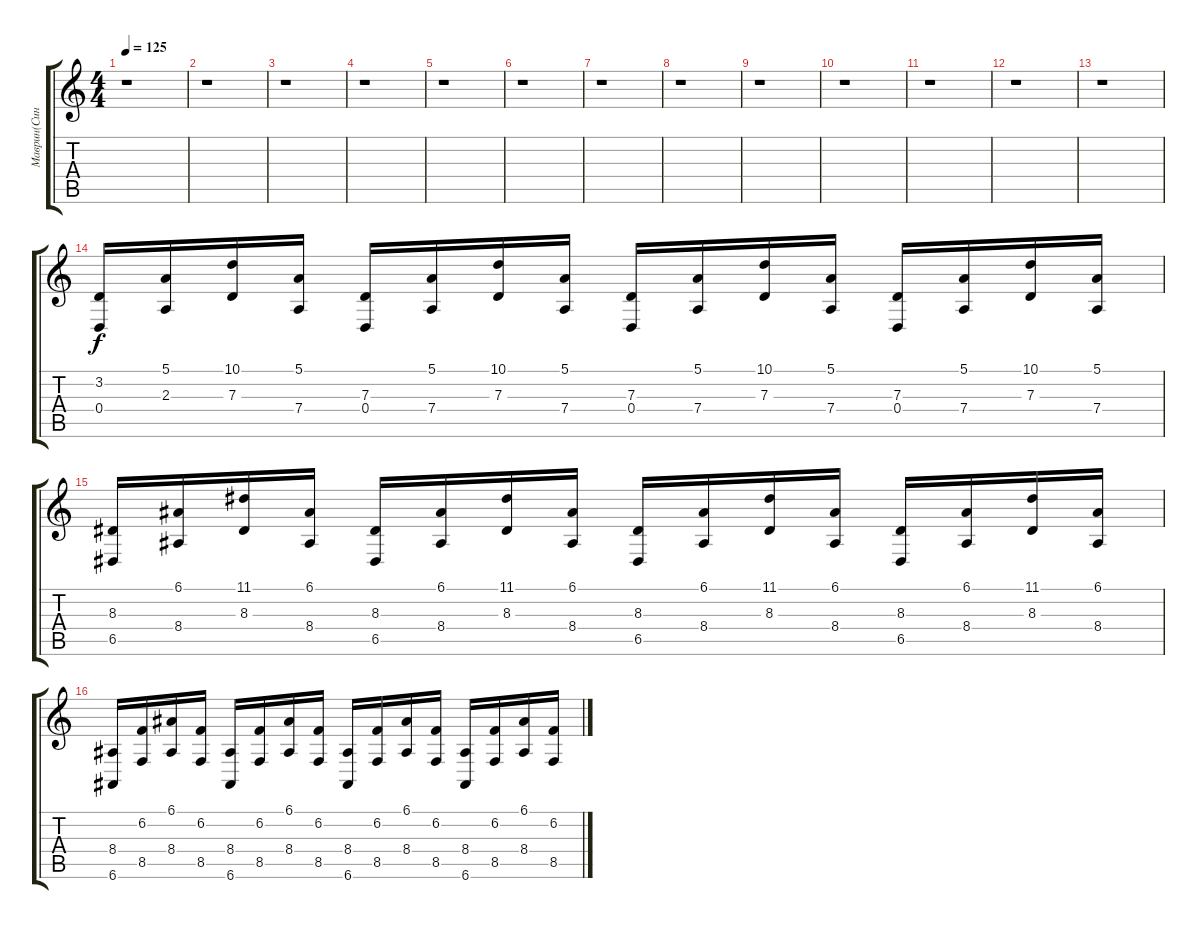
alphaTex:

\track ("Маврин(Синтезатор-3)" "Маврин(Син") {instrument harpsichord}
\staff {score tabs}
\tuning (E4 B3 G3 D3 A2 E2) {hide}
\ts (4 4)
\tempo 125
\clef g2
\ks c
r.1{dy f} |
r.1 |
r.1 |
r.1 |
r.1 |
r.1 |
r.1 |
r.1 |
r.1 |
r.1 |
r.1 |
r.1 |
r.1 |
(3.2 0.4).16{volume 12} (5.1 2.3).16 (10.1 7.3).16 (5.1 7.4).16 (7.3 0.4).16 (5.1 7.4).16 (10.1 7.3).16 (5.1 7.4).16 (7.3 0.4).16 (5.1 7.4).16 (10.1 7.3).16 (5.1 7.4).16 (7.3 0.4).16 (5.1 7.4).16 (10.1 7.3).16 (5.1 7.4).16 |
(8.3 6.5).16 (6.1 8.4).16 (11.1 8.3).16 (6.1 8.4).16 (8.3 6.5).16 (6.1 8.4).16 (11.1 8.3).16 (6.1 8.4).16 (8.3 6.5).16 (6.1 8.4).16 (11.1 8.3).16 (6.1 8.4).16 (8.3 6.5).16 (6.1 8.4).16 (11.1 8.3).16 (6.1 8.4).16 |
(8.4 6.6).16 (6.2 8.5).16 (6.1 8.4).16 (6.2 8.5).16 (8.4 6.6).16 (6.2 8.5).16 (6.1 8.4).16 (6.2 8.5).16 (8.4 6.6).16 (6.2 8.5).16 (6.1 8.4).16 (6.2 8.5).16 (8.4 6.6).16 (6.2 8.5).16 (6.1 8.4).16 (6.2 8.5).16
